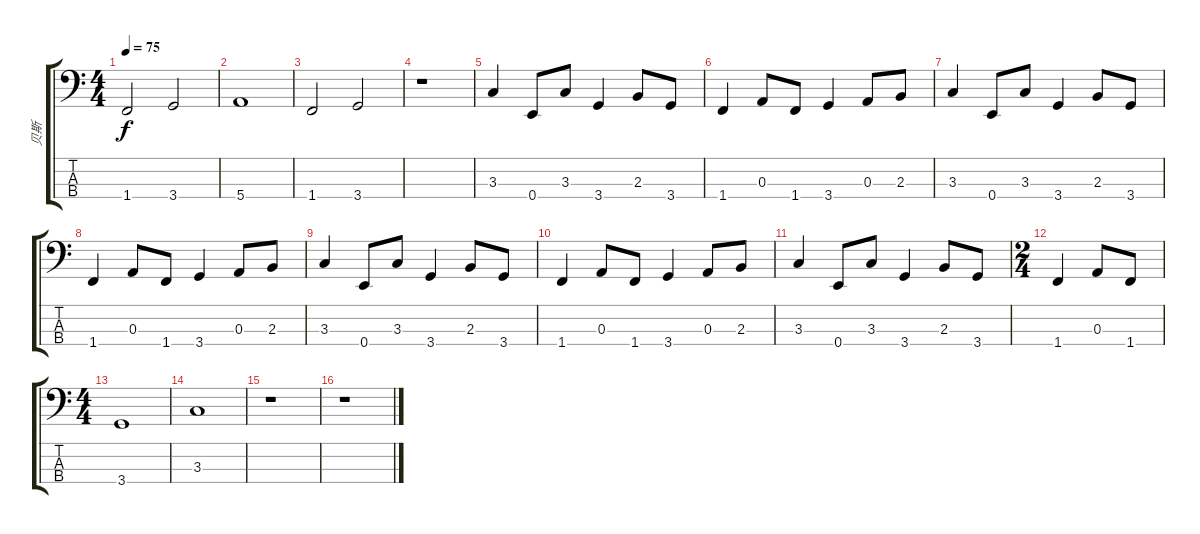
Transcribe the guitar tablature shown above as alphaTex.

\track ("贝斯" "贝斯") {instrument electricbassfinger}
\staff {score tabs}
\tuning (G2 D2 A1 E1) {hide}
\ts (4 4)
\tempo 75
\clef f4
\ks c
1.4.2{dy f} 3.4.2 |
5.4.1 |
1.4.2 3.4.2 |
r.1 |
3.3.4 0.4.8 3.3.8 3.4.4 2.3.8 3.4.8 |
1.4.4 0.3.8 1.4.8 3.4.4 0.3.8 2.3.8 |
3.3.4 0.4.8 3.3.8 3.4.4 2.3.8 3.4.8 |
1.4.4 0.3.8 1.4.8 3.4.4 0.3.8 2.3.8 |
3.3.4 0.4.8 3.3.8 3.4.4 2.3.8 3.4.8 |
1.4.4 0.3.8 1.4.8 3.4.4 0.3.8 2.3.8 |
3.3.4 0.4.8 3.3.8 3.4.4 2.3.8 3.4.8 |
\ts (2 4)
1.4.4 0.3.8 1.4.8 |
\ts (4 4)
3.4.1 |
3.3.1 |
r.1 |
r.1
